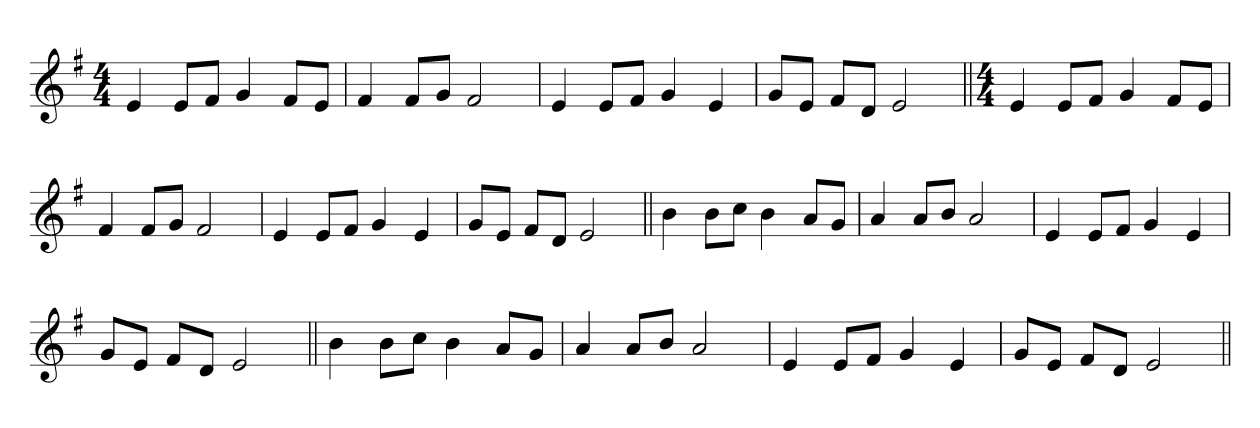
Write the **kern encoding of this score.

**kern
*part1
*staff1
*clefG2
*k[f#]
*e:
*M4/4
=1
4e
8eL
8f#J
4g
8f#L
8eJ
=
4f#
8f#L
8gJ
2f#
=
4e
8eL
8f#J
4g
4e
=
8gL
8eJ
8f#L
8dJ
2e
=||
*M4/4
4e
8eL
8f#J
4g
8f#L
8eJ
=
4f#
8f#L
8gJ
2f#
=
4e
8eL
8f#J
4g
4e
=
8gL
8eJ
8f#L
8dJ
2e
=||
4b
8bL
8ccJ
4b
8aL
8gJ
=
4a
8aL
8bJ
2a
=
4e
8eL
8f#J
4g
4e
=
8gL
8eJ
8f#L
8dJ
2e
=||
4b
8bL
8ccJ
4b
8aL
8gJ
=
4a
8aL
8bJ
2a
=
4e
8eL
8f#J
4g
4e
=
8gL
8eJ
8f#L
8dJ
2e
=||
*-
